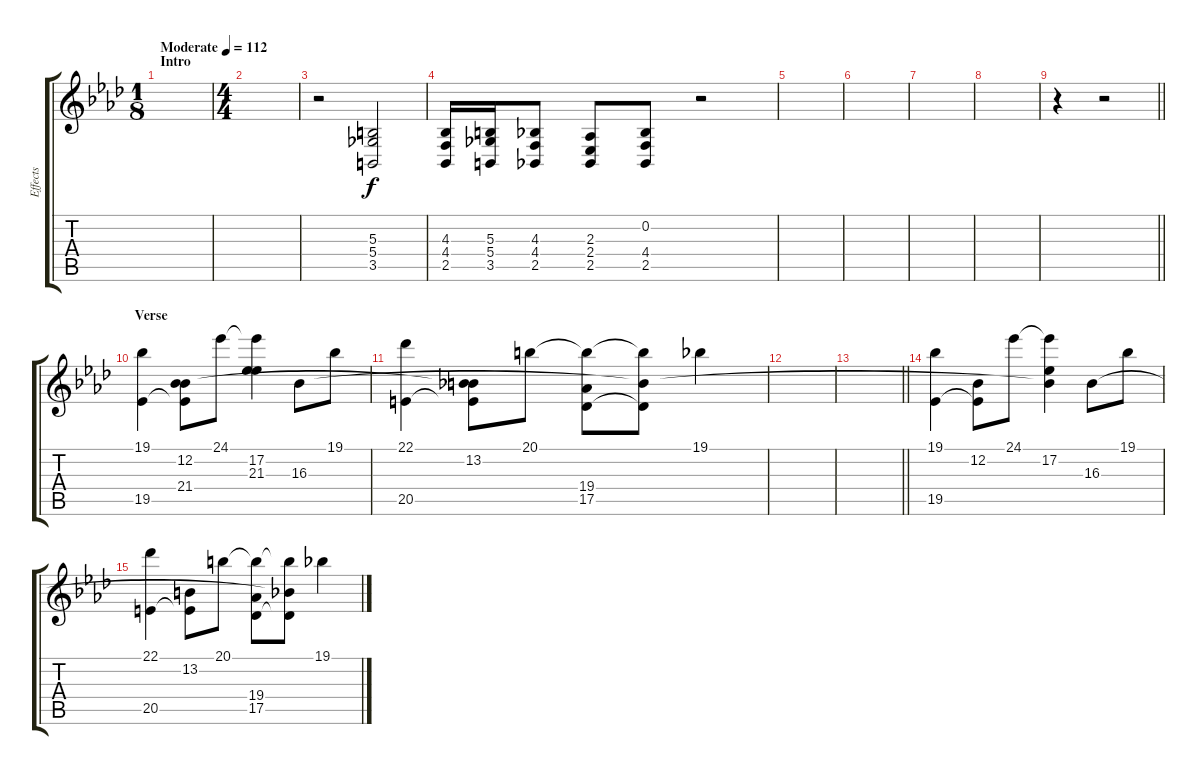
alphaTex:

\track ("Effects" "Effects") {instrument stringensemble1}
\staff {score tabs}
\tuning (Eb4 Bb3 Gb3 Db3 Ab2 Db2) {hide}
\ts (1 8)
\section ("" "Intro")
\tempo (112 "Moderate")
\clef g2
\ks ab
|
\ts (4 4)
|
r.2 (5.3 5.4 3.5).2 |
(4.3 4.4 2.5).16 (5.3 5.4 3.5).16 (4.3 4.4 2.5).8 (2.3 2.4 2.5).8 (0.2 4.4 2.5).8 r.2 |
|
|
|
|
\barLineRight lightlight
r.4 r.2 |
\section ("" "Verse")
(19.1 19.5).4{instrument musicbox} (12.2 21.4 19.5{t}).8 24.1.8 (24.1{t} 17.2 21.3).4 16.3.8 19.1.8 |
(22.1 20.5).4{instrument musicbox} (13.2 21.4{t} 20.5{t}).8 20.1.8 (20.1{t} 19.4 17.5).8 (20.1{t} 16.3{t} 17.5{t}).8 19.1.4 |
|
\barLineRight lightlight
|
(19.1 19.5).4{instrument musicbox} (12.2 19.5{t}).8 24.1.8 (24.1{t} 17.2 16.3{t}).4 16.3.8 19.1.8 |
(22.1 20.5).4{instrument musicbox} (13.2 20.5{t}).8 20.1.8 (20.1{t} 19.4 17.5).8 (20.1{t} 16.3{t} 17.5{t}).8 19.1.4
